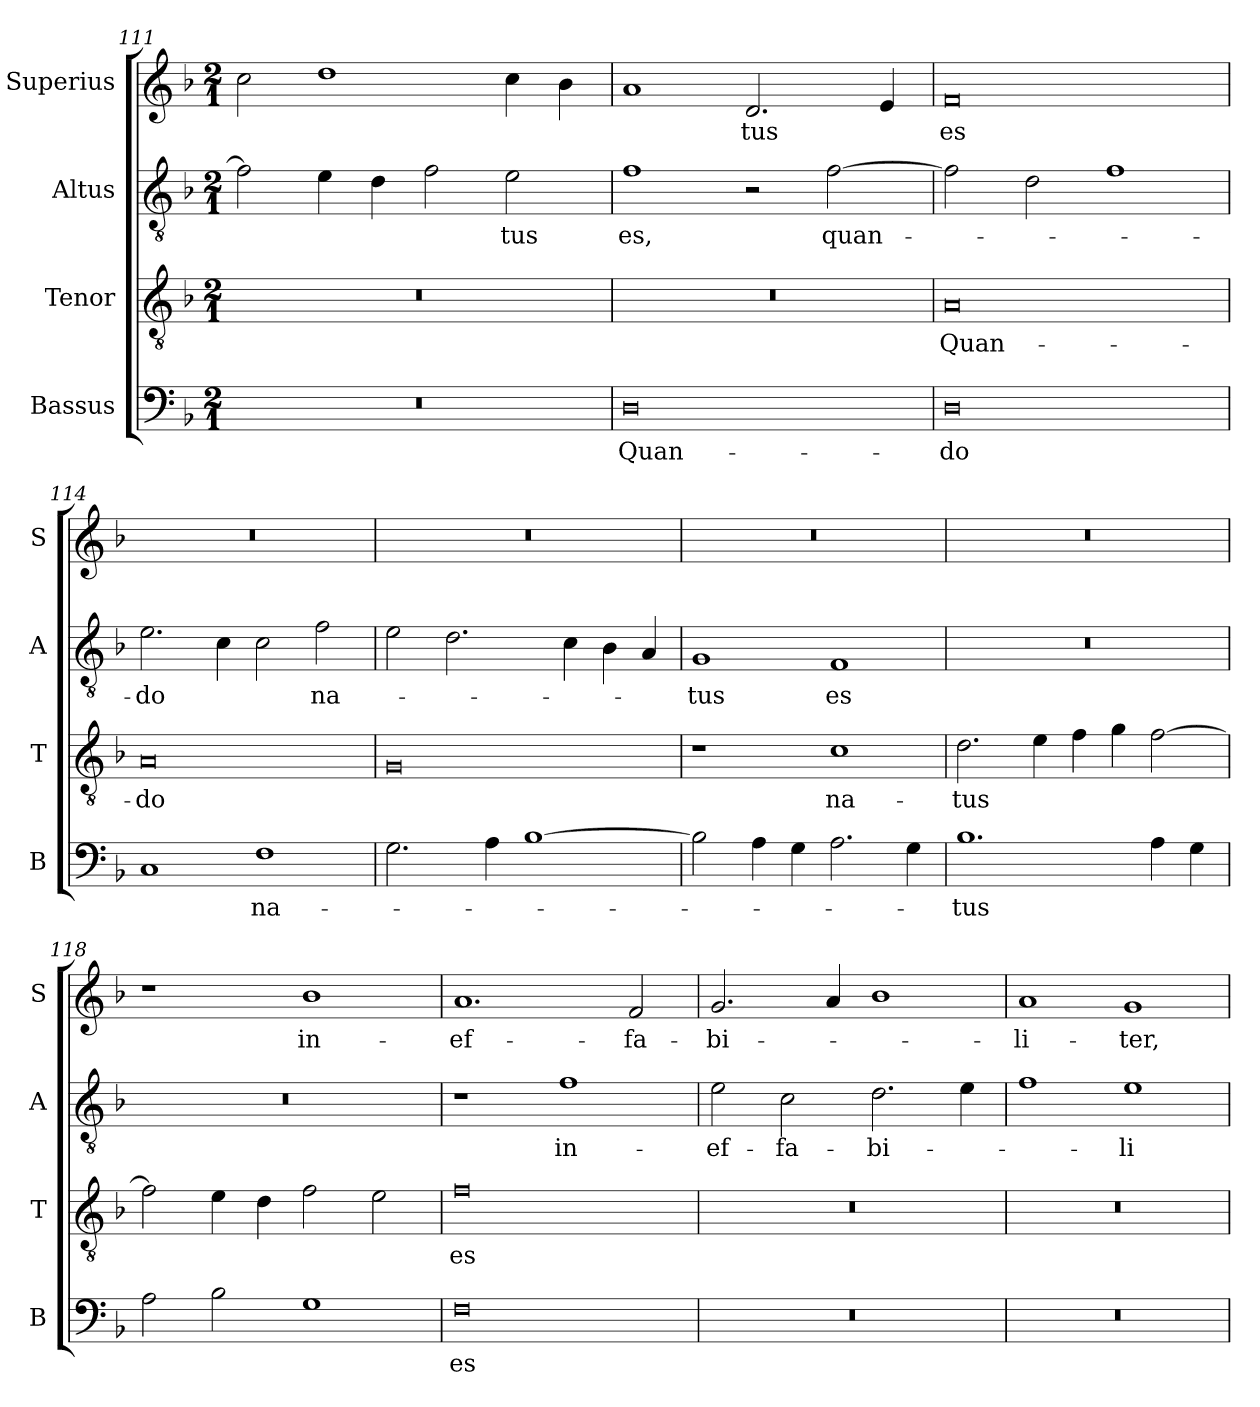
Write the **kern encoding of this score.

**kern	**text	**kern	**text	**kern	**text	**kern	**text
*part4	*part4	*part3	*part3	*part2	*part2	*part1	*part1
*staff4	*staff4	*staff3	*staff3	*staff2	*staff2	*staff1	*staff1
*I"Bassus	*	*I"Tenor	*	*I"Altus	*	*I"Superius	*
*I'B	*	*I'T	*	*I'A	*	*I'S	*
*clefF4	*	*clefGv2	*	*clefGv2	*	*clefG2	*
*k[b-]	*	*k[b-]	*	*k[b-]	*	*k[b-]	*
*M2/1	*	*M2/1	*	*M2/1	*	*M2/1	*
=111	=111	=111	=111	=111	=111	=111	=111
0r	.	0r	.	2f]	.	2cc	.
.	.	.	.	4e	.	1dd	.
.	.	.	.	4d	.	.	.
.	.	.	.	2f	.	.	.
.	.	.	.	2e	-tus	4cc	.
.	.	.	.	.	.	4b-	.
=112	=112	=112	=112	=112	=112	=112	=112
0D	-Quan-	0r	.	1f	es,	1a	.
.	.	.	.	2r	.	2.d	-tus
.	.	.	.	[2f	quan-	.	.
.	.	.	.	.	.	4e	.
=113	=113	=113	=113	=113	=113	=113	=113
0D	-do	0A	-Quan-	2f]	.	0f	es
.	.	.	.	2d	.	.	.
.	.	.	.	1f	.	.	.
=114	=114	=114	=114	=114	=114	=114	=114
1C	.	0A	-do	2.e	-do	0r	.
.	.	.	.	4c	.	.	.
1F	na-	.	.	2c	.	.	.
.	.	.	.	2f	na-	.	.
=115	=115	=115	=115	=115	=115	=115	=115
2.G	.	0G	.	2e	.	0r	.
.	.	.	.	2.d	.	.	.
4A	.	.	.	.	.	.	.
[1B-	.	.	.	.	.	.	.
.	.	.	.	4c	.	.	.
.	.	.	.	4B-	.	.	.
.	.	.	.	4A	.	.	.
=116	=116	=116	=116	=116	=116	=116	=116
2B-]	.	1r	.	1G	-tus	0r	.
4A	.	.	.	.	.	.	.
4G	.	.	.	.	.	.	.
2.A	.	1c	na-	1F	es	.	.
4G	.	.	.	.	.	.	.
=117	=117	=117	=117	=117	=117	=117	=117
1.B-	-tus	2.d	-tus	0r	.	0r	.
.	.	4e	.	.	.	.	.
.	.	4f	.	.	.	.	.
.	.	4g	.	.	.	.	.
4A	.	[2f	.	.	.	.	.
4G	.	.	.	.	.	.	.
=118	=118	=118	=118	=118	=118	=118	=118
2A	.	2f]	.	0r	.	1r	.
2B-	.	4e	.	.	.	.	.
.	.	4d	.	.	.	.	.
1G	.	2f	.	.	.	1b-	in-
.	.	2e	.	.	.	.	.
=119	=119	=119	=119	=119	=119	=119	=119
0F	es	0f	es	1r	.	1.a	-ef-
.	.	.	.	1f	in-	.	.
.	.	.	.	.	.	2f	-fa-
=120	=120	=120	=120	=120	=120	=120	=120
0r	.	0r	.	2e	-ef-	2.g	-bi-
.	.	.	.	2c	-fa-	.	.
.	.	.	.	.	.	4a	.
.	.	.	.	2.d	-bi-	1b-	.
.	.	.	.	4e	.	.	.
=121	=121	=121	=121	=121	=121	=121	=121
0r	.	0r	.	1f	.	1a	-li-
.	.	.	.	1e	-li-	1g	-ter,-
=	=	=	=	=	=	=	=
*-	*-	*-	*-	*-	*-	*-	*-
